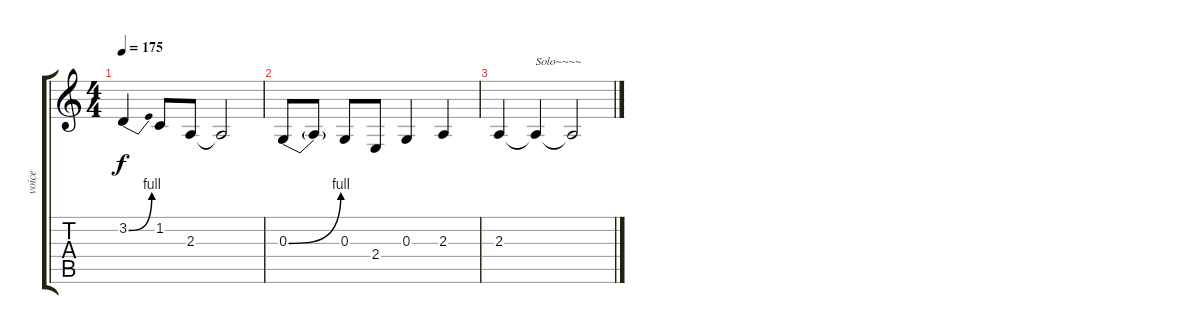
\track ("voice" "voice") {instrument brasssection}
\staff {score tabs}
\tuning (E4 B3 G3 D3 A2 E2) {hide}
\ts (4 4)
\tempo 175
\clef g2
\ks c
3.2{be (bend 0 0 60 4)}.4{dy f} 1.2.8 2.3.8 2.3{t}.2 |
0.3{be (bend 0 0 60 4)}.8 0.3{t}.8 0.3.8 2.4.8 0.3.4 2.3.4 |
2.3.4 2.3{t}.4{txt "Solo~~~~"} 2.3{t}.2
